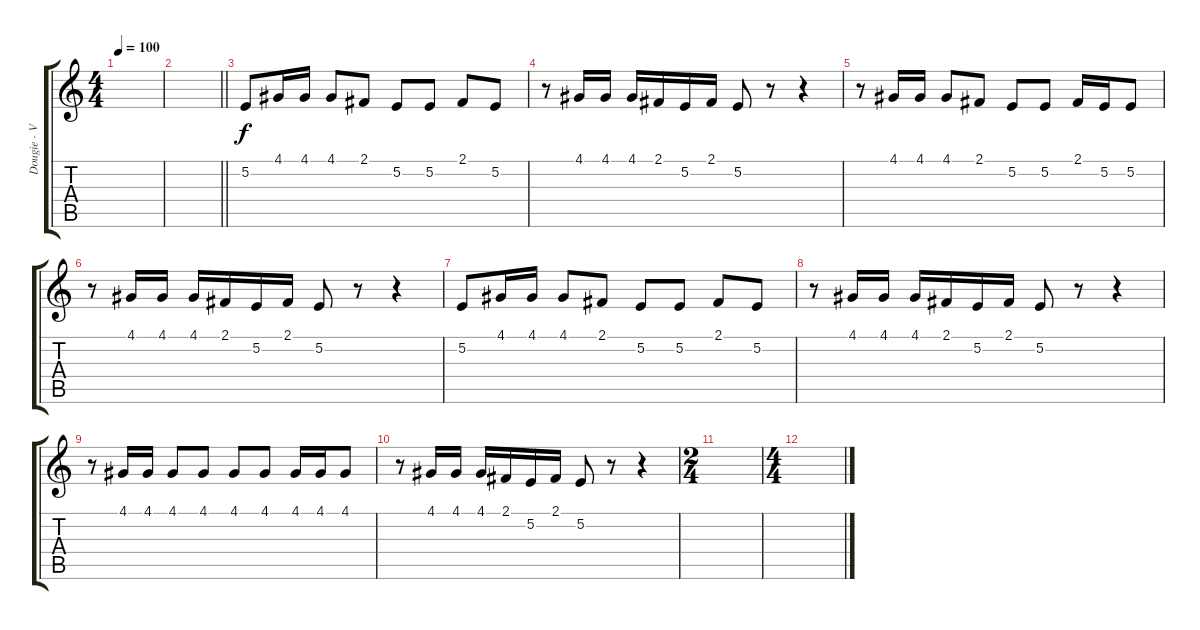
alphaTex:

\track ("Dougie - Vocals" "Dougie - V") {instrument clarinet}
\staff {score tabs}
\tuning (E4 B3 G3 D3 A2 E2) {hide}
\ts (4 4)
\tempo 100
\clef g2
\ks c
|
\barLineRight lightlight
|
5.2.8 4.1.16 4.1.16 4.1.8 2.1.8 5.2.8 5.2.8 2.1.8 5.2.8 |
r.8 4.1.16 4.1.16 4.1.16 2.1.16 5.2.16 2.1.16 5.2.8 r.8 r.4 |
r.8 4.1.16 4.1.16 4.1.8 2.1.8 5.2.8 5.2.8 2.1.16 5.2.16 5.2.8 |
r.8 4.1.16 4.1.16 4.1.16 2.1.16 5.2.16 2.1.16 5.2.8 r.8 r.4 |
5.2.8 4.1.16 4.1.16 4.1.8 2.1.8 5.2.8 5.2.8 2.1.8 5.2.8 |
r.8 4.1.16 4.1.16 4.1.16 2.1.16 5.2.16 2.1.16 5.2.8 r.8 r.4 |
r.8 4.1.16 4.1.16 4.1.8 4.1.8 4.1.8 4.1.8 4.1.16 4.1.16 4.1.8 |
r.8 4.1.16 4.1.16 4.1.16 2.1.16 5.2.16 2.1.16 5.2.8 r.8 r.4 |
\ts (2 4)
|
\ts (4 4)
